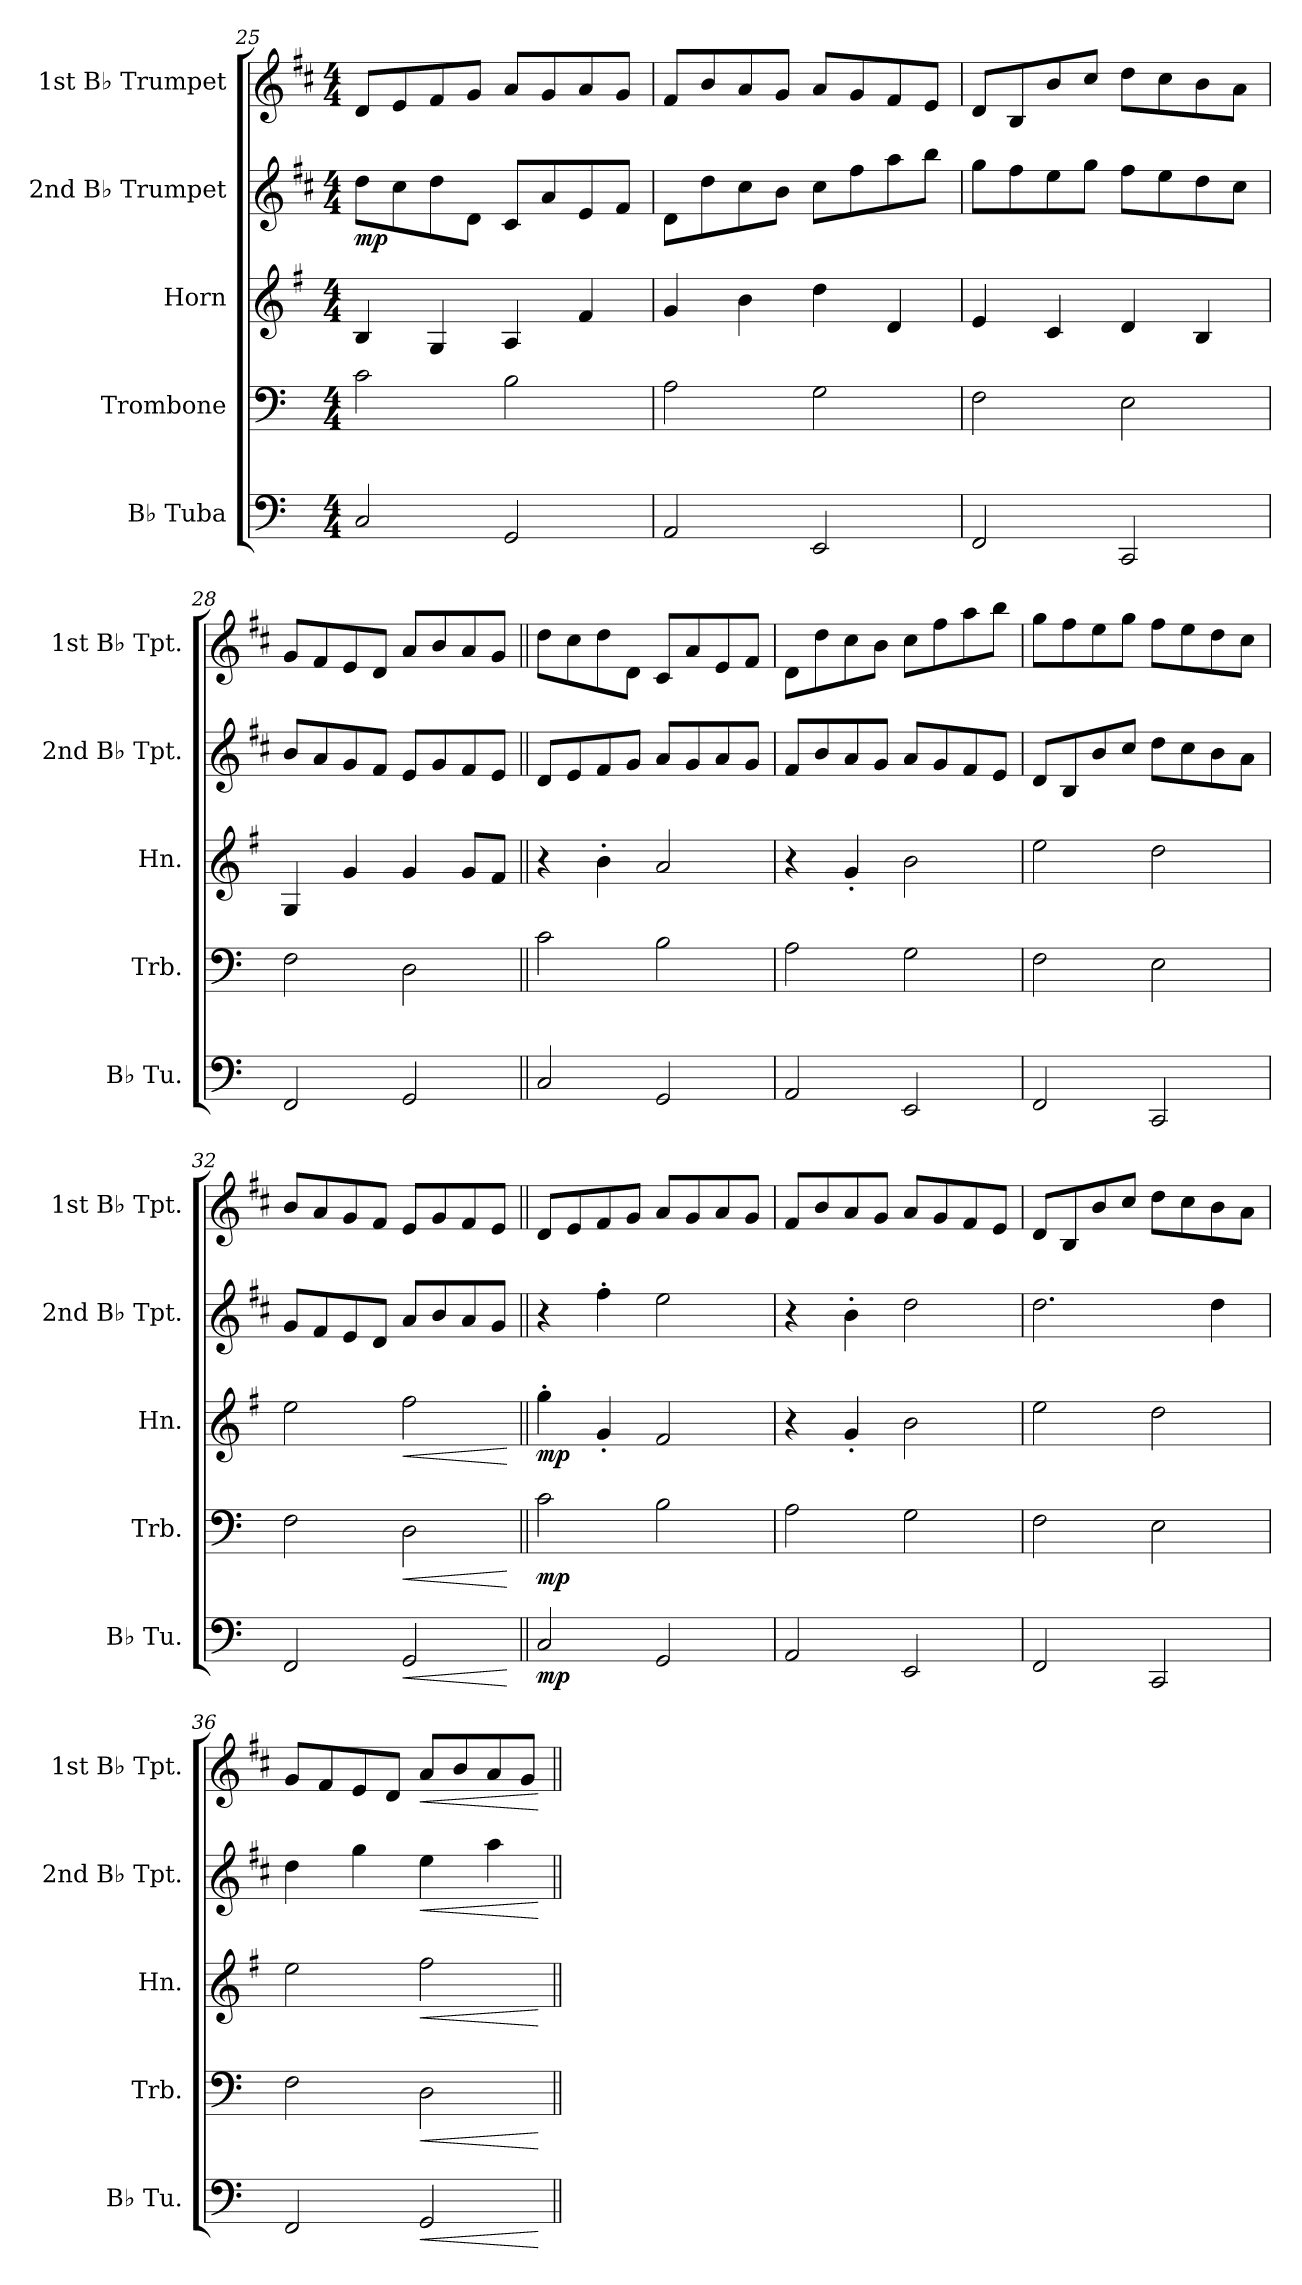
**kern	**dynam	**kern	**dynam	**kern	**dynam	**kern	**dynam	**kern	**dynam
*part5	*part5	*part4	*part4	*part3	*part3	*part2	*part2	*part1	*part1
*staff5	*staff5	*staff4	*staff4	*staff3	*staff3	*staff2	*staff2	*staff1	*staff1
*I"B♭ Tuba	*	*I"Trombone	*	*I"Horn	*	*I"2nd B♭ Trumpet	*	*I"1st B♭ Trumpet	*
*I'B♭ Tu.	*	*I'Trb.	*	*I'Hn.	*	*I'2nd B♭ Tpt.	*	*I'1st B♭ Tpt.	*
*clefF4	*	*clefF4	*	*clefG2	*	*clefG2	*	*clefG2	*
*	*	*	*	*ITrd4c7	*	*ITrd1c2	*	*ITrd1c2	*
*k[]	*	*k[]	*	*k[]	*	*k[]	*	*k[]	*
*C:	*	*C:	*	*C:	*	*C:	*	*C:	*
*M4/4	*	*M4/4	*	*M4/4	*	*M4/4	*	*M4/4	*
=25	=25	=25	=25	=25	=25	=25	=25	=25	=25
!	!	!	!	!	!	!	!LO:DY:b	!	!
2C/	.	2c\	.	4E/	.	8cc\L	mp	8c/L	.
.	.	.	.	.	.	8b\	.	8d/	.
.	.	.	.	4C/	.	8cc\	.	8e/	.
.	.	.	.	.	.	8c\J	.	8f/J	.
2GG/	.	2B\	.	4D/	.	8B/L	.	8g/L	.
.	.	.	.	.	.	8g/	.	8f/	.
.	.	.	.	4B/	.	8d/	.	8g/	.
.	.	.	.	.	.	8e/J	.	8f/J	.
=26	=26	=26	=26	=26	=26	=26	=26	=26	=26
2AA/	.	2A\	.	4c/	.	8c\L	.	8e/L	.
.	.	.	.	.	.	8cc\	.	8a/	.
.	.	.	.	4e\	.	8b\	.	8g/	.
.	.	.	.	.	.	8a\J	.	8f/J	.
2EE/	.	2G\	.	4g\	.	8b\L	.	8g/L	.
.	.	.	.	.	.	8ee\	.	8f/	.
.	.	.	.	4G/	.	8gg\	.	8e/	.
.	.	.	.	.	.	8aa\J	.	8d/J	.
=27	=27	=27	=27	=27	=27	=27	=27	=27	=27
2FF/	.	2F\	.	4A/	.	8ff\L	.	8c/L	.
.	.	.	.	.	.	8ee\	.	8A/	.
.	.	.	.	4F/	.	8dd\	.	8a/	.
.	.	.	.	.	.	8ff\J	.	8b/J	.
2CC/	.	2E\	.	4G/	.	8ee\L	.	8cc\L	.
.	.	.	.	.	.	8dd\	.	8b\	.
.	.	.	.	4E/	.	8cc\	.	8a\	.
.	.	.	.	.	.	8b\J	.	8g\J	.
!!LO:PB:g=z
=28	=28	=28	=28	=28	=28	=28	=28	=28	=28
2FF/	.	2F\	.	4C/	.	8a/L	.	8f/L	.
.	.	.	.	.	.	8g/	.	8e/	.
.	.	.	.	4c/	.	8f/	.	8d/	.
.	.	.	.	.	.	8e/J	.	8c/J	.
2GG/	.	2D\	.	4c/	.	8d/L	.	8g/L	.
.	.	.	.	.	.	8f/	.	8a/	.
.	.	.	.	8c/L	.	8e/	.	8g/	.
.	.	.	.	8B/J	.	8d/J	.	8f/J	.
=29||	=29||	=29||	=29||	=29||	=29||	=29||	=29||	=29||	=29||
2C/	.	2c\	.	4r	.	8c/L	.	8cc\L	.
.	.	.	.	.	.	8d/	.	8b\	.
.	.	.	.	4e'\	.	8e/	.	8cc\	.
.	.	.	.	.	.	8f/J	.	8c\J	.
2GG/	.	2B\	.	2d/	.	8g/L	.	8B/L	.
.	.	.	.	.	.	8f/	.	8g/	.
.	.	.	.	.	.	8g/	.	8d/	.
.	.	.	.	.	.	8f/J	.	8e/J	.
=30	=30	=30	=30	=30	=30	=30	=30	=30	=30
2AA/	.	2A\	.	4r	.	8e/L	.	8c\L	.
.	.	.	.	.	.	8a/	.	8cc\	.
.	.	.	.	4c'/	.	8g/	.	8b\	.
.	.	.	.	.	.	8f/J	.	8a\J	.
2EE/	.	2G\	.	2e\	.	8g/L	.	8b\L	.
.	.	.	.	.	.	8f/	.	8ee\	.
.	.	.	.	.	.	8e/	.	8gg\	.
.	.	.	.	.	.	8d/J	.	8aa\J	.
=31	=31	=31	=31	=31	=31	=31	=31	=31	=31
2FF/	.	2F\	.	2a\	.	8c/L	.	8ff\L	.
.	.	.	.	.	.	8A/	.	8ee\	.
.	.	.	.	.	.	8a/	.	8dd\	.
.	.	.	.	.	.	8b/J	.	8ff\J	.
2CC/	.	2E\	.	2g\	.	8cc\L	.	8ee\L	.
.	.	.	.	.	.	8b\	.	8dd\	.
.	.	.	.	.	.	8a\	.	8cc\	.
.	.	.	.	.	.	8g\J	.	8b\J	.
!!LO:LB:g=z
=32	=32	=32	=32	=32	=32	=32	=32	=32	=32
2FF/	.	2F\	.	2a\	.	8f/L	.	8a/L	.
.	.	.	.	.	.	8e/	.	8g/	.
.	.	.	.	.	.	8d/	.	8f/	.
.	.	.	.	.	.	8c/J	.	8e/J	.
!	!LO:HP:b	!	!LO:HP:b	!	!LO:HP:b	!	!	!	!
2GG/	<	2D\	<	2b\	<	8g/L	.	8d/L	.
.	.	.	.	.	.	8a/	.	8f/	.
.	.	.	.	.	.	8g/	.	8e/	.
.	.	.	.	.	.	8f/J	.	8d/J	.
.	[	.	[	.	[	.	.	.	.
=33||	=33||	=33||	=33||	=33||	=33||	=33||	=33||	=33||	=33||
!	!LO:DY:b	!	!LO:DY:b	!	!LO:DY:b	!	!	!	!
2C/	mp	2c\	mp	4cc'\	mp	4r	.	8c/L	.
.	.	.	.	.	.	.	.	8d/	.
.	.	.	.	4c'/	.	4ee'\	.	8e/	.
.	.	.	.	.	.	.	.	8f/J	.
2GG/	.	2B\	.	2B/	.	2dd\	.	8g/L	.
.	.	.	.	.	.	.	.	8f/	.
.	.	.	.	.	.	.	.	8g/	.
.	.	.	.	.	.	.	.	8f/J	.
=34	=34	=34	=34	=34	=34	=34	=34	=34	=34
2AA/	.	2A\	.	4r	.	4r	.	8e/L	.
.	.	.	.	.	.	.	.	8a/	.
.	.	.	.	4c'/	.	4a'\	.	8g/	.
.	.	.	.	.	.	.	.	8f/J	.
2EE/	.	2G\	.	2e\	.	2cc\	.	8g/L	.
.	.	.	.	.	.	.	.	8f/	.
.	.	.	.	.	.	.	.	8e/	.
.	.	.	.	.	.	.	.	8d/J	.
=35	=35	=35	=35	=35	=35	=35	=35	=35	=35
2FF/	.	2F\	.	2a\	.	2.cc\	.	8c/L	.
.	.	.	.	.	.	.	.	8A/	.
.	.	.	.	.	.	.	.	8a/	.
.	.	.	.	.	.	.	.	8b/J	.
2CC/	.	2E\	.	2g\	.	.	.	8cc\L	.
.	.	.	.	.	.	.	.	8b\	.
.	.	.	.	.	.	4cc\	.	8a\	.
.	.	.	.	.	.	.	.	8g\J	.
!!LO:PB:g=z
=36	=36	=36	=36	=36	=36	=36	=36	=36	=36
2FF/	.	2F\	.	2a\	.	4cc\	.	8f/L	.
.	.	.	.	.	.	.	.	8e/	.
.	.	.	.	.	.	4ff\	.	8d/	.
.	.	.	.	.	.	.	.	8c/J	.
!	!LO:HP:b	!	!LO:HP:b	!	!LO:HP:b	!	!LO:HP:b	!	!LO:HP:b
2GG/	<	2D\	<	2b\	<	4dd\	<	8g/L	<
.	.	.	.	.	.	.	.	8a/	.
.	.	.	.	.	.	4gg\	.	8g/	.
.	.	.	.	.	.	.	.	8f/J	.
.	[	.	[	.	[	.	[	.	[
=||	=||	=||	=||	=||	=||	=||	=||	=||	=||
*-	*-	*-	*-	*-	*-	*-	*-	*-	*-
